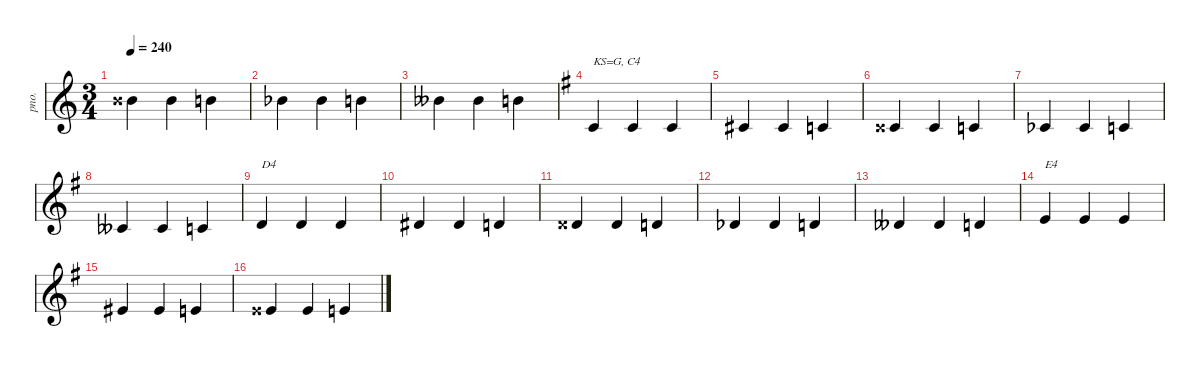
\defaultSystemsLayout 4
\hideDynamics
\bracketExtendMode nobrackets
\track ("Acoustic Piano" "pno.") {instrument acousticgrandpiano}
\staff {score}
\tuning (E4 B3 G3 D3 A2 E2)
\ts (3 4)
\tempo 240
\clef g2
\ks c
14.2{acc x}.4{dy mf beam Down} 14.2{acc x}.4{beam Down} 12.2.4{beam Down} |
11.2{acc b}.4{beam Down} 11.2{acc b}.4{beam Down} 12.2.4{beam Down} |
10.2{acc bb}.4{beam Down} 10.2{acc bb}.4{beam Down} 12.2.4{beam Down} |
\ks g
1.2{acc forcenatural}.4{txt "KS=G, C4" beam Up} 1.2{acc forcenatural}.4{beam Up} 1.2{acc forcenatural}.4{beam Up} |
2.2{acc #}.4{beam Up} 2.2{acc #}.4{beam Up} 1.2{acc forcenatural}.4{beam Up} |
3.2{acc x}.4{beam Up} 3.2{acc x}.4{beam Up} 1.2{acc forcenatural}.4{beam Up} |
0.2{acc b}.4{beam Up} 0.2{acc b}.4{beam Up} 1.2{acc forcenatural}.4{beam Up} |
3.3{acc bb}.4{beam Up} 3.3{acc bb}.4{beam Up} 1.2{acc forcenatural}.4{beam Up} |
3.2{acc forcenatural}.4{txt "D4" beam Up} 3.2{acc forcenatural}.4{beam Up} 3.2{acc forcenatural}.4{beam Up} |
4.2{acc #}.4{beam Up} 4.2{acc #}.4{beam Up} 3.2{acc forcenatural}.4{beam Up} |
5.2{acc x}.4{beam Up} 5.2{acc x}.4{beam Up} 3.2{acc forcenatural}.4{beam Up} |
2.2{acc b}.4{beam Up} 2.2{acc b}.4{beam Up} 3.2{acc forcenatural}.4{beam Up} |
1.2{acc bb}.4{beam Up} 1.2{acc bb}.4{beam Up} 3.2{acc forcenatural}.4{beam Up} |
5.2{acc forcenatural}.4{txt "E4" beam Up} 5.2{acc forcenatural}.4{beam Up} 5.2{acc forcenatural}.4{beam Up} |
6.2{acc #}.4{beam Up} 6.2{acc #}.4{beam Up} 5.2{acc forcenatural}.4{beam Up} |
7.2{acc x}.4{beam Up} 7.2{acc x}.4{beam Up} 5.2{acc forcenatural}.4{beam Up}
